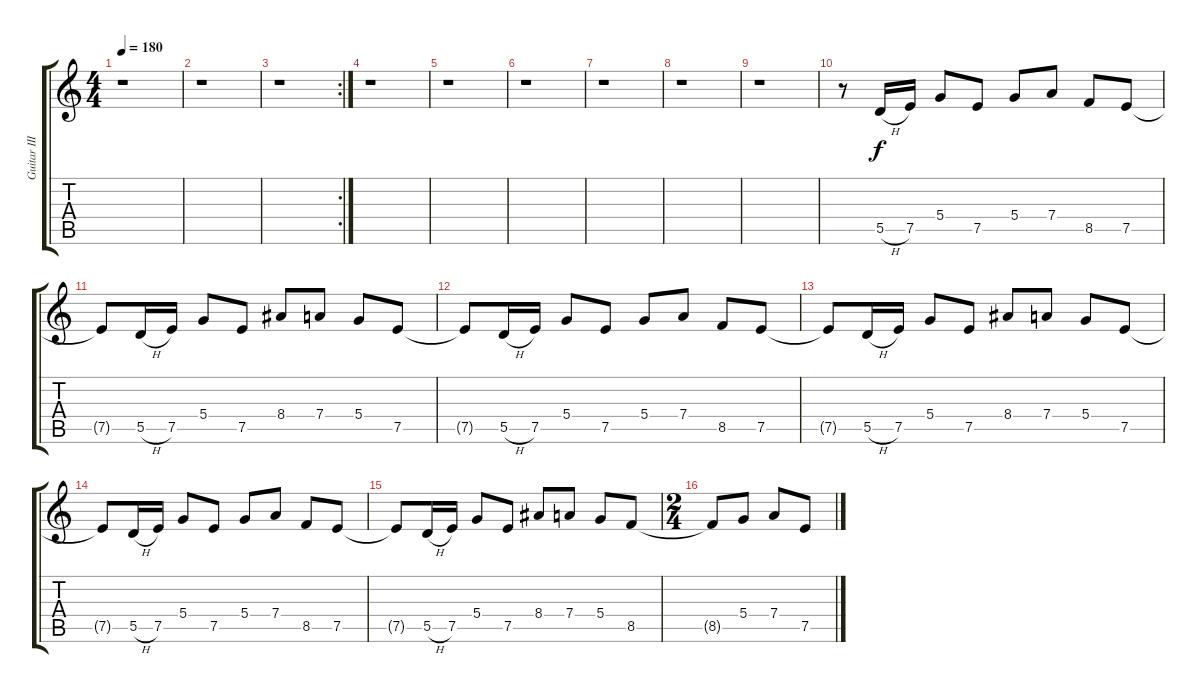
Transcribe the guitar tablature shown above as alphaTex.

\track ("Guitar III - Lead Fills" "Guitar III") {instrument distortionguitar}
\staff {score tabs}
\tuning (E4 B3 G3 D3 A2 E2) {hide}
\ts (4 4)
\tempo 180
\clef g2
\ks c
r.1{dy f} |
r.1 |
\rc 2
r.1 |
r.1 |
r.1 |
r.1 |
r.1 |
r.1 |
r.1 |
r.8 5.5{h}.16 7.5.16 5.4.8 7.5.8 5.4.8 7.4.8 8.5.8 7.5.8 |
7.5{t}.8 5.5{h}.16 7.5.16 5.4.8 7.5.8 8.4.8 7.4.8 5.4.8 7.5.8 |
7.5{t}.8 5.5{h}.16 7.5.16 5.4.8 7.5.8 5.4.8 7.4.8 8.5.8 7.5.8 |
7.5{t}.8 5.5{h}.16 7.5.16 5.4.8 7.5.8 8.4.8 7.4.8 5.4.8 7.5.8 |
7.5{t}.8 5.5{h}.16 7.5.16 5.4.8 7.5.8 5.4.8 7.4.8 8.5.8 7.5.8 |
7.5{t}.8 5.5{h}.16 7.5.16 5.4.8 7.5.8 8.4.8 7.4.8 5.4.8 8.5.8 |
\ts (2 4)
8.5{t}.8 5.4.8 7.4.8 7.5.8
